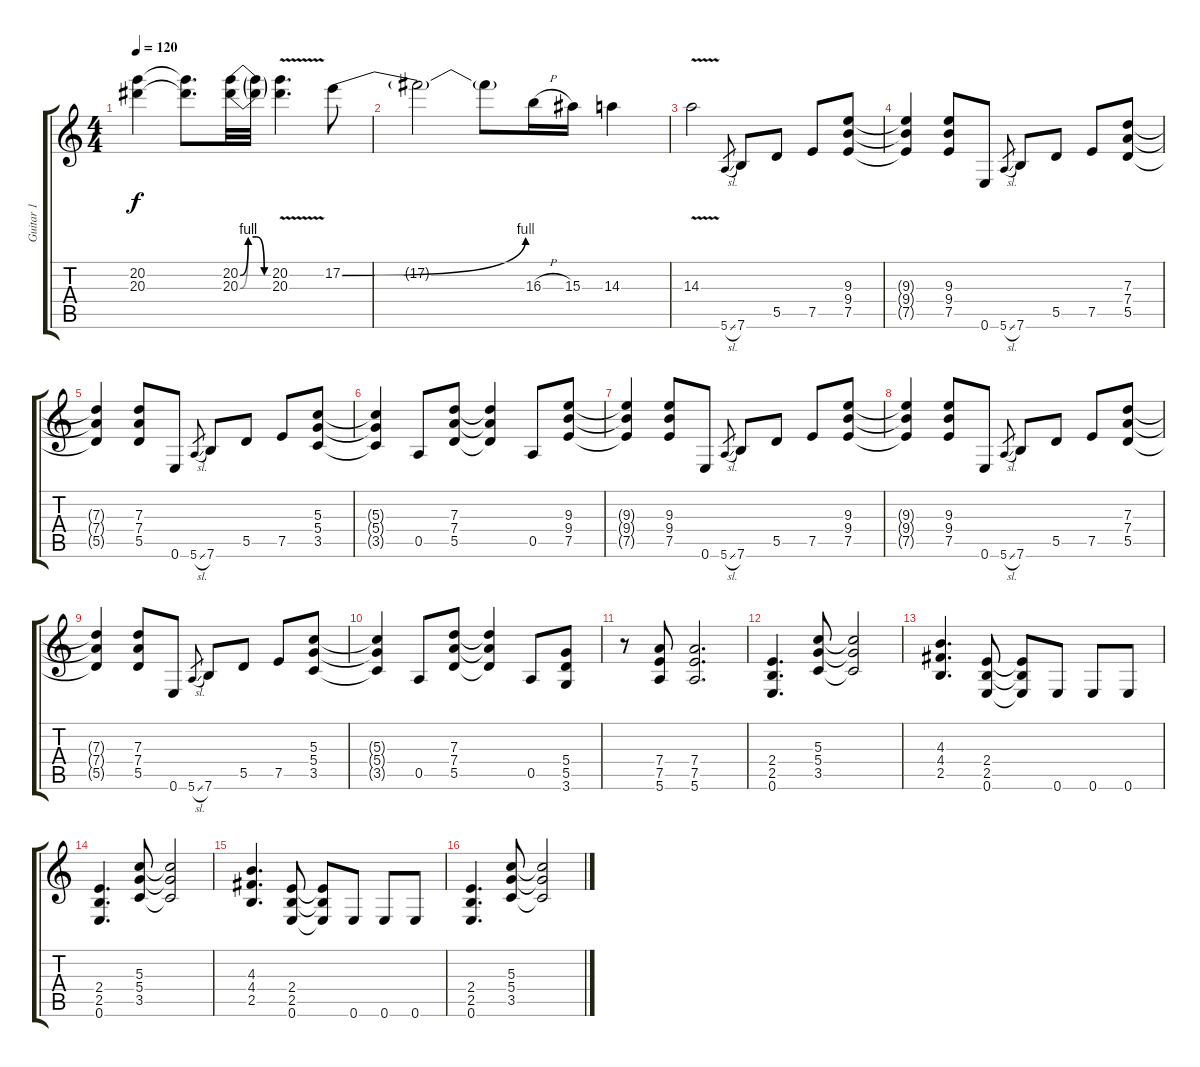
\track ("Guitar 1" "Guitar 1") {instrument overdrivenguitar}
\staff {score tabs}
\tuning (E4 B3 G3 D3 A2 E2) {hide}
\ts (4 4)
\tempo 120
\clef g2
\ks c
(20.2{t} 20.3{t}).4{dy f} (20.2{t} 20.3{t}).8{d} (20.2{be (custom 0 0 15 4 30 4 45 0 60 0)} 20.3{be (custom 0 0 15 4 30 4 45 0 60 0)}).32 (20.2{t} 20.3{t}).32 (20.2{v} 20.3{v}).4{d} 17.2{be (bend 0 0 60 4)}.8 |
17.2{t}.2 17.2{t}.8 16.3{h}.16 15.3.16 14.3.4 |
14.3{v}.2 5.6{sl}.8{gr} 7.6.8 5.5.8 7.5.8 (9.3 9.4 7.5).8 |
(9.3{t} 9.4{t} 7.5{t}).4 (9.3 9.4 7.5).8 0.6.8 5.6{sl}.8{gr} 7.6.8 5.5.8 7.5.8 (7.3 7.4 5.5).8 |
(7.3{t} 7.4{t} 5.5{t}).4 (7.3 7.4 5.5).8 0.6.8 5.6{sl}.8{gr} 7.6.8 5.5.8 7.5.8 (5.3 5.4 3.5).8 |
(5.3{t} 5.4{t} 3.5{t}).4 0.5.8 (7.3 7.4 5.5).8 (7.3{t} 7.4{t} 5.5{t}).4 0.5.8 (9.3 9.4 7.5).8 |
(9.3{t} 9.4{t} 7.5{t}).4 (9.3 9.4 7.5).8 0.6.8 5.6{sl}.8{gr} 7.6.8 5.5.8 7.5.8 (9.3 9.4 7.5).8 |
(9.3{t} 9.4{t} 7.5{t}).4 (9.3 9.4 7.5).8 0.6.8 5.6{sl}.8{gr} 7.6.8 5.5.8 7.5.8 (7.3 7.4 5.5).8 |
(7.3{t} 7.4{t} 5.5{t}).4 (7.3 7.4 5.5).8 0.6.8 5.6{sl}.8{gr} 7.6.8 5.5.8 7.5.8 (5.3 5.4 3.5).8 |
(5.3{t} 5.4{t} 3.5{t}).4 0.5.8 (7.3 7.4 5.5).8 (7.3{t} 7.4{t} 5.5{t}).4 0.5.8 (5.4 5.5 3.6).8 |
r.8 (7.4 7.5 5.6).8 (7.4 7.5 5.6).2{d} |
(2.4 2.5 0.6).4{d} (5.3 5.4 3.5).8 (5.3{t} 5.4{t} 3.5{t}).2 |
(4.3 4.4 2.5).4{d} (2.4 2.5 0.6).8 (2.4{t} 2.5{t} 0.6{t}).8 0.6.8 0.6.8 0.6.8 |
(2.4 2.5 0.6).4{d} (5.3 5.4 3.5).8 (5.3{t} 5.4{t} 3.5{t}).2 |
(4.3 4.4 2.5).4{d} (2.4 2.5 0.6).8 (2.4{t} 2.5{t} 0.6{t}).8 0.6.8 0.6.8 0.6.8 |
(2.4 2.5 0.6).4{d} (5.3 5.4 3.5).8 (5.3{t} 5.4{t} 3.5{t}).2
